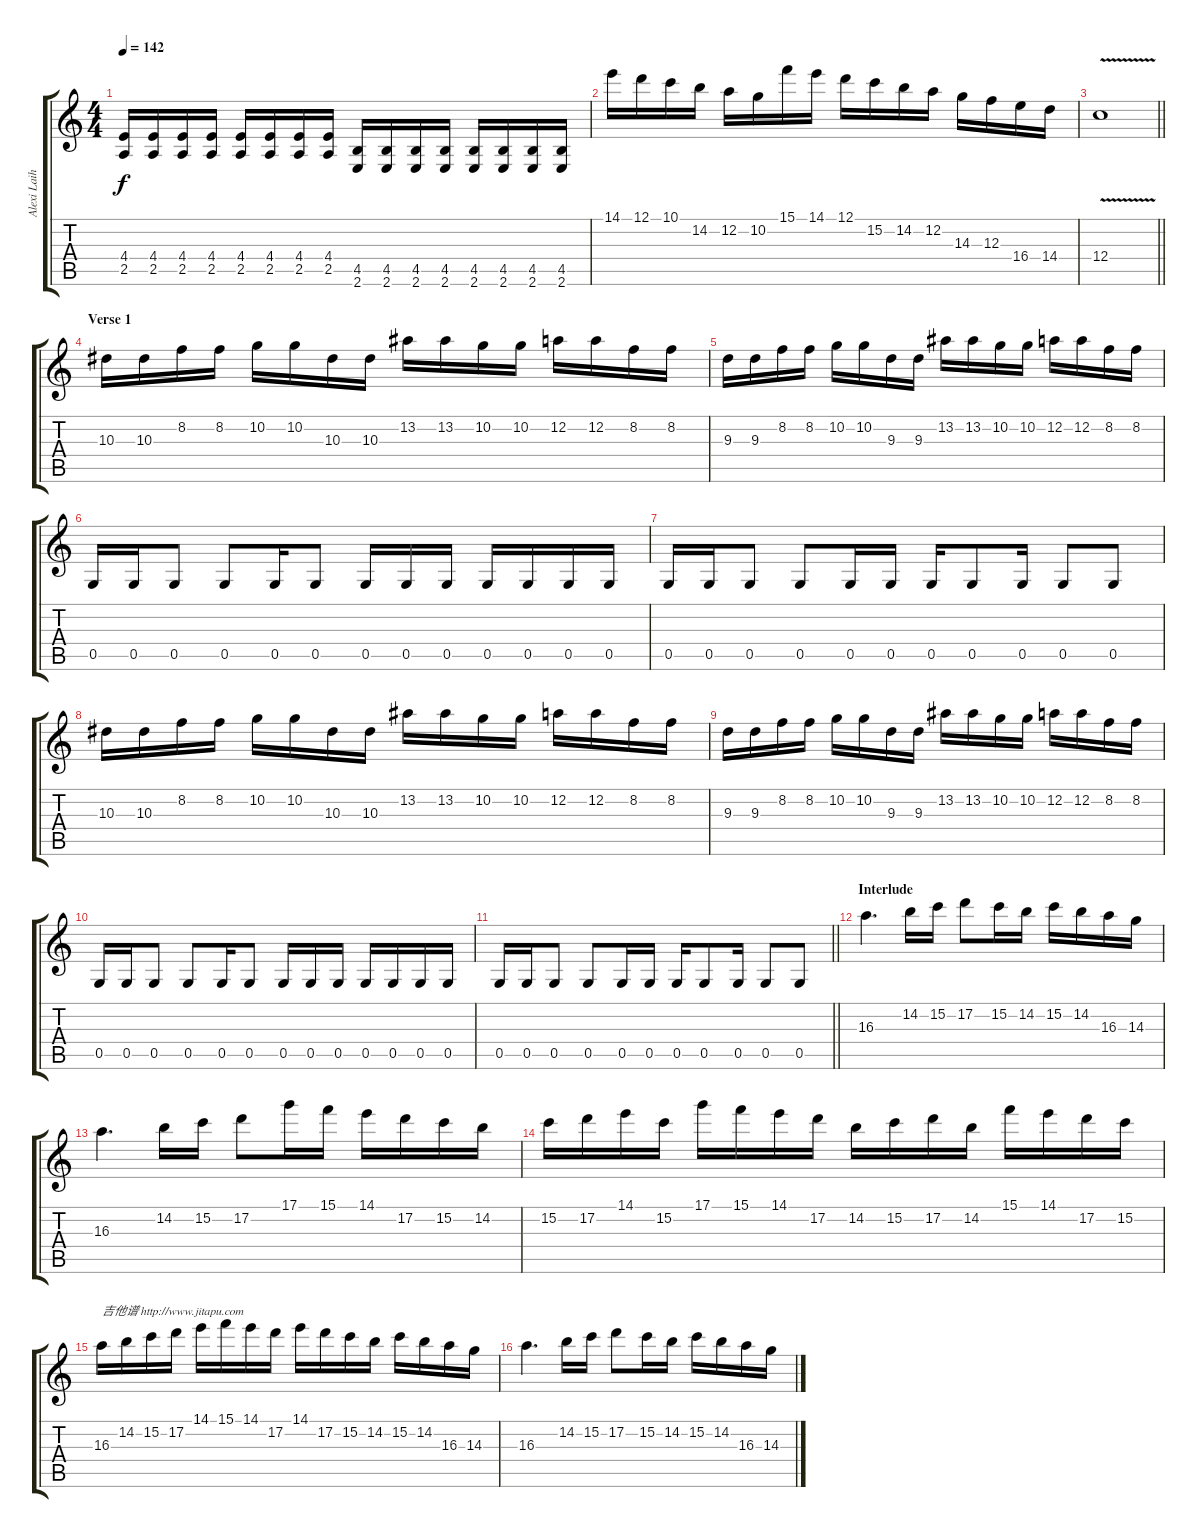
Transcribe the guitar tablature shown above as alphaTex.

\track ("Alexi Laiho" "Alexi Laih") {instrument overdrivenguitar}
\staff {score tabs}
\tuning (D4 A3 F3 C3 G2 D2) {hide}
\ts (4 4)
\tempo 142
\clef g2
\ks c
(4.4 2.5).16{dy f} (4.4 2.5).16 (4.4 2.5).16 (4.4 2.5).16 (4.4 2.5).16 (4.4 2.5).16 (4.4 2.5).16 (4.4 2.5).16 (4.5 2.6).16 (4.5 2.6).16 (4.5 2.6).16 (4.5 2.6).16 (4.5 2.6).16 (4.5 2.6).16 (4.5 2.6).16 (4.5 2.6).16 |
14.1.16 12.1.16 10.1.16 14.2.16 12.2.16 10.2.16 15.1.16 14.1.16 12.1.16 15.2.16 14.2.16 12.2.16 14.3.16 12.3.16 16.4.16 14.4.16 |
\barLineRight lightlight
12.4{v}.1 |
\section ("" "Verse 1")
10.3.16 10.3.16 8.2.16 8.2.16 10.2.16 10.2.16 10.3.16 10.3.16 13.2.16 13.2.16 10.2.16 10.2.16 12.2.16 12.2.16 8.2.16 8.2.16 |
9.3.16 9.3.16 8.2.16 8.2.16 10.2.16 10.2.16 9.3.16 9.3.16 13.2.16 13.2.16 10.2.16 10.2.16 12.2.16 12.2.16 8.2.16 8.2.16 |
0.5.16 0.5.16 0.5.8 0.5.8 0.5.16 0.5.8 0.5.16 0.5.16 0.5.16 0.5.16 0.5.16 0.5.16 0.5.16 |
0.5.16 0.5.16 0.5.8 0.5.8 0.5.16 0.5.16 0.5.16 0.5.8 0.5.16 0.5.8 0.5.8 |
10.3.16 10.3.16 8.2.16 8.2.16 10.2.16 10.2.16 10.3.16 10.3.16 13.2.16 13.2.16 10.2.16 10.2.16 12.2.16 12.2.16 8.2.16 8.2.16 |
9.3.16 9.3.16 8.2.16 8.2.16 10.2.16 10.2.16 9.3.16 9.3.16 13.2.16 13.2.16 10.2.16 10.2.16 12.2.16 12.2.16 8.2.16 8.2.16 |
0.5.16 0.5.16 0.5.8 0.5.8 0.5.16 0.5.8 0.5.16 0.5.16 0.5.16 0.5.16 0.5.16 0.5.16 0.5.16 |
\barLineRight lightlight
0.5.16 0.5.16 0.5.8 0.5.8 0.5.16 0.5.16 0.5.16 0.5.8 0.5.16 0.5.8 0.5.8 |
\section ("" "Interlude")
16.3.4{d} 14.2.16 15.2.16 17.2.8 15.2.16 14.2.16 15.2.16 14.2.16 16.3.16 14.3.16 |
16.3.4{d} 14.2.16 15.2.16 17.2.8 17.1.16 15.1.16 14.1.16 17.2.16 15.2.16 14.2.16 |
15.2.16 17.2.16 14.1.16 15.2.16 17.1.16 15.1.16 14.1.16 17.2.16 14.2.16 15.2.16 17.2.16 14.2.16 15.1.16 14.1.16 17.2.16 15.2.16 |
16.3.16{txt "吉他谱 http://www.jitapu.com"} 14.2.16 15.2.16 17.2.16 14.1.16 15.1.16 14.1.16 17.2.16 14.1.16 17.2.16 15.2.16 14.2.16 15.2.16 14.2.16 16.3.16 14.3.16 |
16.3.4{d} 14.2.16 15.2.16 17.2.8 15.2.16 14.2.16 15.2.16 14.2.16 16.3.16 14.3.16
